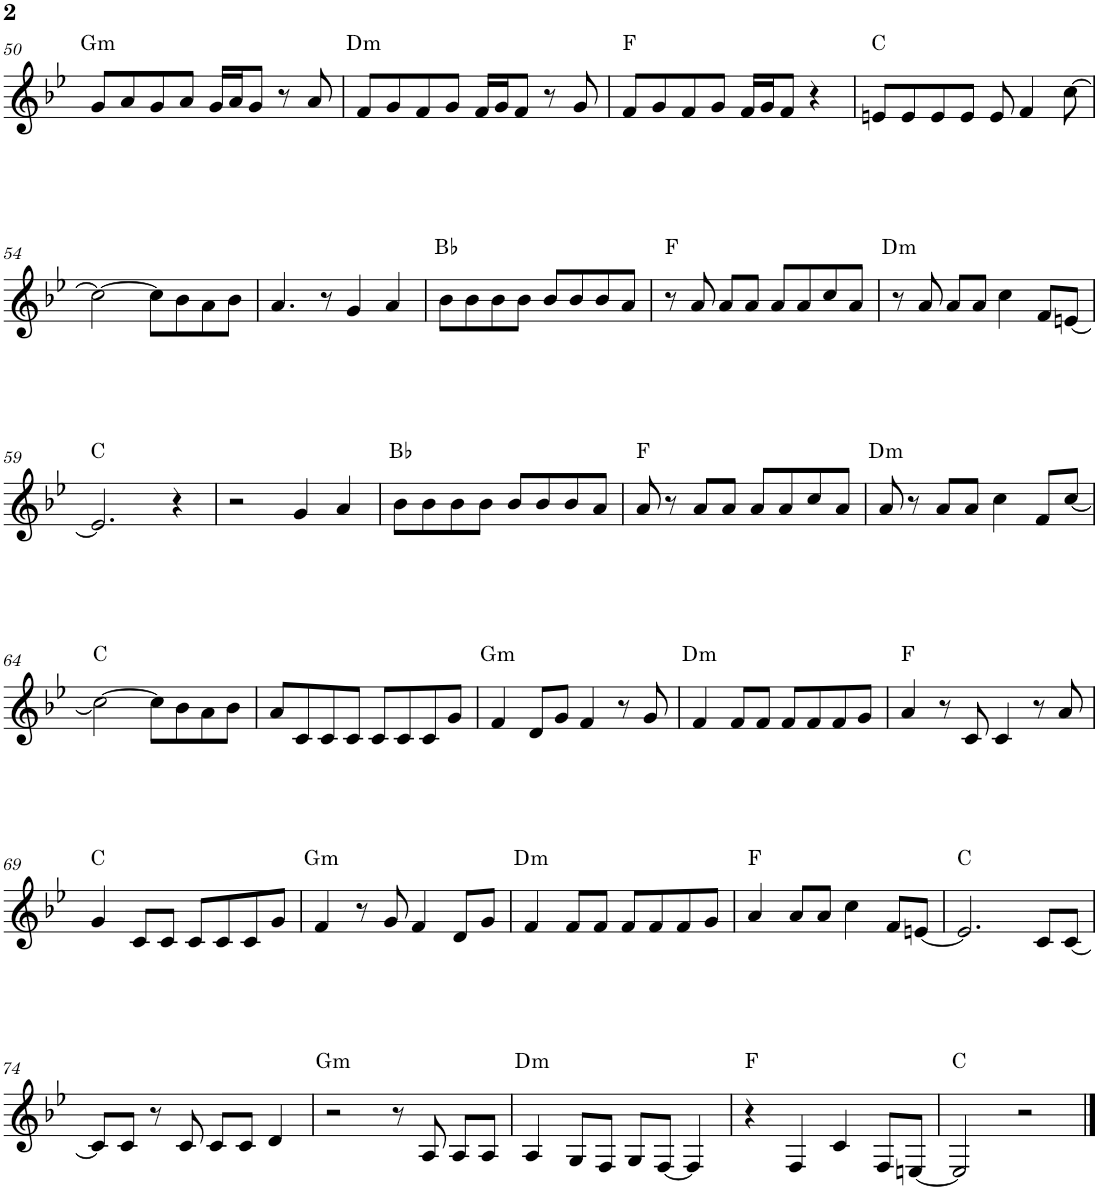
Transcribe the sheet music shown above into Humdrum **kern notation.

**kern	**harte
*part1	*part1
*staff1	*
*I"P1	*
!!LO:PB:g=z
*clefG2	*
*k[b-e-]	*
*g:	*
*M4/4	*
=50	=50
!	!LO:H:kt=m
8g/L	G:min
8a/	.
8g/	.
8a/J	.
16g/LL	.
16a/J	.
8g/J	.
8r	.
8a/	.
=51	=51
!	!LO:H:kt=m
8f/L	D:min
8g/	.
8f/	.
8g/J	.
16f/LL	.
16g/J	.
8f/J	.
8r	.
8g/	.
=52	=52
8f/L	F:maj
8g/	.
8f/	.
8g/J	.
16f/LL	.
16g/J	.
8f/J	.
4r	.
=53	=53
8en/L	C:maj
8e/	.
8e/	.
8e/J	.
8e/	.
4f/	.
[>8cc\	.
!!LO:LB:g=z
=54	=54
2cc\_	.
8cc\L]	.
8b-\	.
8a\	.
8b-\J	.
=55	=55
4.a/	.
8r	.
4g/	.
4a/	.
=56	=56
8b-\L	Bb:maj
8b-\	.
8b-\	.
8b-\J	.
8b-/L	.
8b-/	.
8b-/	.
8a/J	.
=57	=57
8r	F:maj
8a/	.
8a/L	.
8a/J	.
8a/L	.
8a/	.
8cc/	.
8a/J	.
=58	=58
!	!LO:H:kt=m
8r	D:min
8a/	.
8a/L	.
8a/J	.
4cc\	.
8f/L	.
[<8en/J	.
!!LO:LB:g=z
=59	=59
2.e/]	C:maj
4r	.
=60	=60
2r	.
4g/	.
4a/	.
=61	=61
8b-\L	Bb:maj
8b-\	.
8b-\	.
8b-\J	.
8b-/L	.
8b-/	.
8b-/	.
8a/J	.
=62	=62
8a/	F:maj
8r	.
8a/L	.
8a/J	.
8a/L	.
8a/	.
8cc/	.
8a/J	.
=63	=63
!	!LO:H:kt=m
8a/	D:min
8r	.
8a/L	.
8a/J	.
4cc\	.
8f/L	.
[<8cc/J	.
!!LO:LB:g=z
=64	=64
2cc\_	C:maj
8cc\L]	.
8b-\	.
8a\	.
8b-\J	.
=65	=65
8a/L	.
8c/	.
8c/	.
8c/J	.
8c/L	.
8c/	.
8c/	.
8g/J	.
=66	=66
!	!LO:H:kt=m
4f/	G:min
8d/L	.
8g/J	.
4f/	.
8r	.
8g/	.
=67	=67
!	!LO:H:kt=m
4f/	D:min
8f/L	.
8f/J	.
8f/L	.
8f/	.
8f/	.
8g/J	.
=68	=68
4a/	F:maj
8r	.
8c/	.
4c/	.
8r	.
8a/	.
!!LO:LB:g=z
=69	=69
4g/	C:maj
8c/L	.
8c/J	.
8c/L	.
8c/	.
8c/	.
8g/J	.
=70	=70
!	!LO:H:kt=m
4f/	G:min
8r	.
8g/	.
4f/	.
8d/L	.
8g/J	.
=71	=71
!	!LO:H:kt=m
4f/	D:min
8f/L	.
8f/J	.
8f/L	.
8f/	.
8f/	.
8g/J	.
=72	=72
4a/	F:maj
8a/L	.
8a/J	.
4cc\	.
8f/L	.
[<8en/J	.
=73	=73
2.e/]	C:maj
8c/L	.
[<8c/J	.
!!LO:LB:g=z
=74	=74
8c/L]	.
8c/J	.
8r	.
8c/	.
8c/L	.
8c/J	.
4d/	.
=75	=75
!	!LO:H:kt=m
2r	G:min
8r	.
8A/	.
8A/L	.
8A/J	.
=76	=76
!	!LO:H:kt=m
4A/	D:min
8G/L	.
8F/J	.
8G/L	.
[<8F/J	.
4F/]	.
=77	=77
4r	F:maj
4F/	.
4c/	.
8F/L	.
[<8En/J	.
=78	=78
2E/]	C:maj
2r	.
==	==
*-	*-
